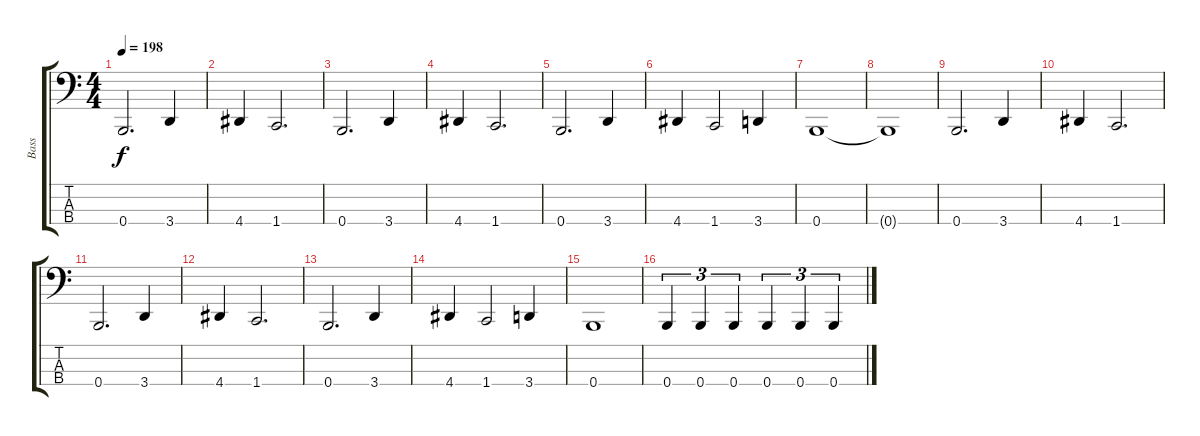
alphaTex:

\track ("Bass" "Bass") {instrument electricbassfinger}
\staff {score tabs}
\tuning (D2 A1 E1 B0) {hide}
\ts (4 4)
\section ("" "")
\tempo 198
\clef f4
\ks c
0.4.2{d dy f volume 2} 3.4.4 |
4.4.4 1.4.2{d} |
0.4.2{d} 3.4.4 |
4.4.4 1.4.2{d} |
0.4.2{d volume 1} 3.4.4 |
4.4.4 1.4.2 3.4.4 |
0.4.1 |
0.4{t}.1 |
0.4.2{d volume 0} 3.4.4 |
4.4.4 1.4.2{d} |
0.4.2{d} 3.4.4 |
4.4.4 1.4.2{d} |
0.4.2{d} 3.4.4 |
4.4.4 1.4.2 3.4.4 |
0.4.1 |
0.4.4{tu (3 2)} 0.4.4{tu (3 2)} 0.4.4{tu (3 2)} 0.4.4{tu (3 2)} 0.4.4{tu (3 2)} 0.4.4{tu (3 2)}
